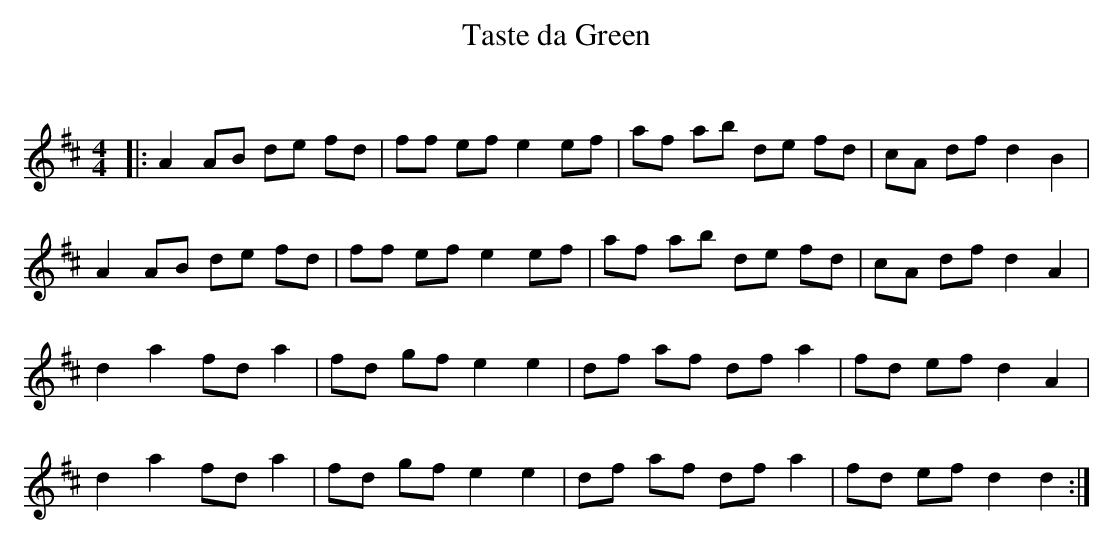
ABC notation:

X:1
T: Taste da Green
C:
Q: 232
K:D
M:4/4
L:1/8
|:A2 AB de fd|ff ef e2 ef|af ab de fd|cA df d2 B2|
A2 AB de fd|ff ef e2 ef|af ab de fd|cA df d2 A2|
d2 a2 fd a2|fd gf e2 e2|df af df a2|fd ef d2 A2|
d2 a2 fd a2|fd gf e2 e2|df af df a2|fd ef d2 d2:|
